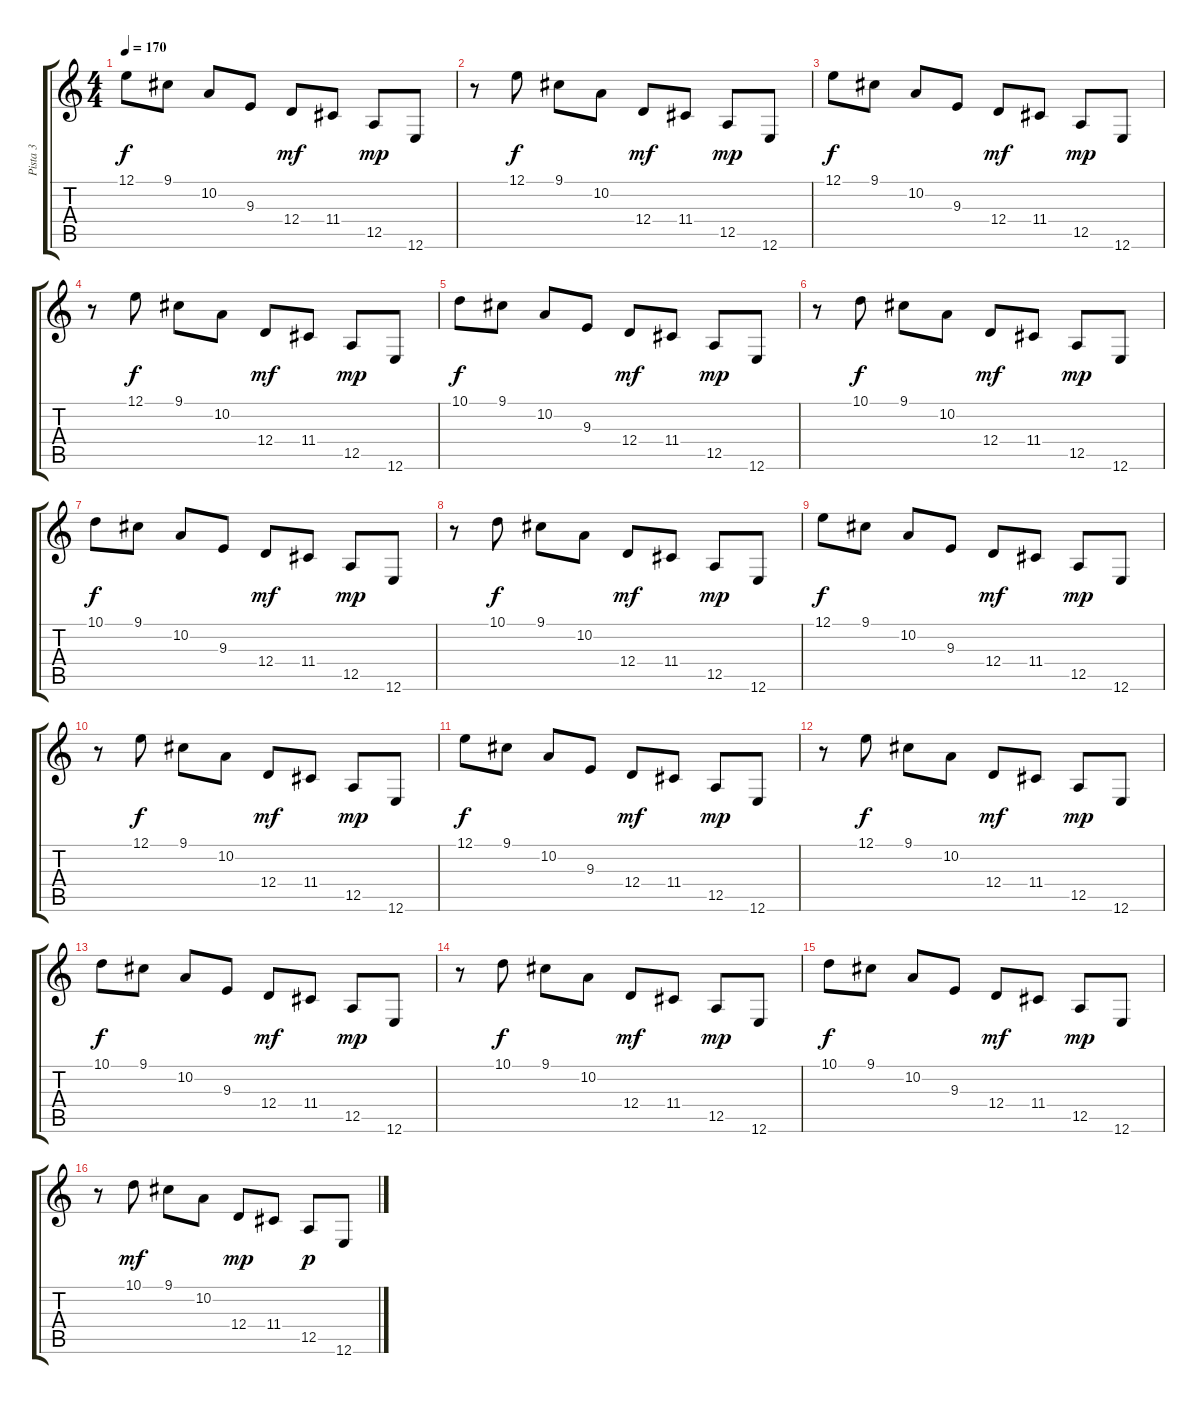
\track ("Pista 3" "Pista 3") {instrument lead2sawtooth}
\staff {score tabs}
\tuning (E4 B3 G3 D3 A2 E2) {hide}
\ts (4 4)
\tempo 170
\clef g2
\ks c
12.1.8{dy f} 9.1.8 10.2.8 9.3.8 12.4.8{dy mf} 11.4.8 12.5.8{dy mp} 12.6.8 |
r.8 12.1.8{dy f} 9.1.8 10.2.8 12.4.8{dy mf} 11.4.8 12.5.8{dy mp} 12.6.8 |
12.1.8{dy f} 9.1.8 10.2.8 9.3.8 12.4.8{dy mf} 11.4.8 12.5.8{dy mp} 12.6.8 |
r.8 12.1.8{dy f} 9.1.8 10.2.8 12.4.8{dy mf} 11.4.8 12.5.8{dy mp} 12.6.8 |
10.1.8{dy f} 9.1.8 10.2.8 9.3.8 12.4.8{dy mf} 11.4.8 12.5.8{dy mp} 12.6.8 |
r.8 10.1.8{dy f} 9.1.8 10.2.8 12.4.8{dy mf} 11.4.8 12.5.8{dy mp} 12.6.8 |
10.1.8{dy f} 9.1.8 10.2.8 9.3.8 12.4.8{dy mf} 11.4.8 12.5.8{dy mp} 12.6.8 |
r.8 10.1.8{dy f} 9.1.8 10.2.8 12.4.8{dy mf} 11.4.8 12.5.8{dy mp} 12.6.8 |
12.1.8{dy f} 9.1.8 10.2.8 9.3.8 12.4.8{dy mf} 11.4.8 12.5.8{dy mp} 12.6.8 |
r.8 12.1.8{dy f} 9.1.8 10.2.8 12.4.8{dy mf} 11.4.8 12.5.8{dy mp} 12.6.8 |
12.1.8{dy f} 9.1.8 10.2.8 9.3.8 12.4.8{dy mf} 11.4.8 12.5.8{dy mp} 12.6.8 |
r.8 12.1.8{dy f} 9.1.8 10.2.8 12.4.8{dy mf} 11.4.8 12.5.8{dy mp} 12.6.8 |
10.1.8{dy f} 9.1.8 10.2.8 9.3.8 12.4.8{dy mf} 11.4.8 12.5.8{dy mp} 12.6.8 |
r.8 10.1.8{dy f} 9.1.8 10.2.8 12.4.8{dy mf} 11.4.8 12.5.8{dy mp} 12.6.8 |
10.1.8{dy f} 9.1.8 10.2.8 9.3.8 12.4.8{dy mf} 11.4.8 12.5.8{dy mp} 12.6.8 |
r.8 10.1.8{dy mf} 9.1.8 10.2.8 12.4.8{dy mp} 11.4.8 12.5.8{dy p} 12.6.8
